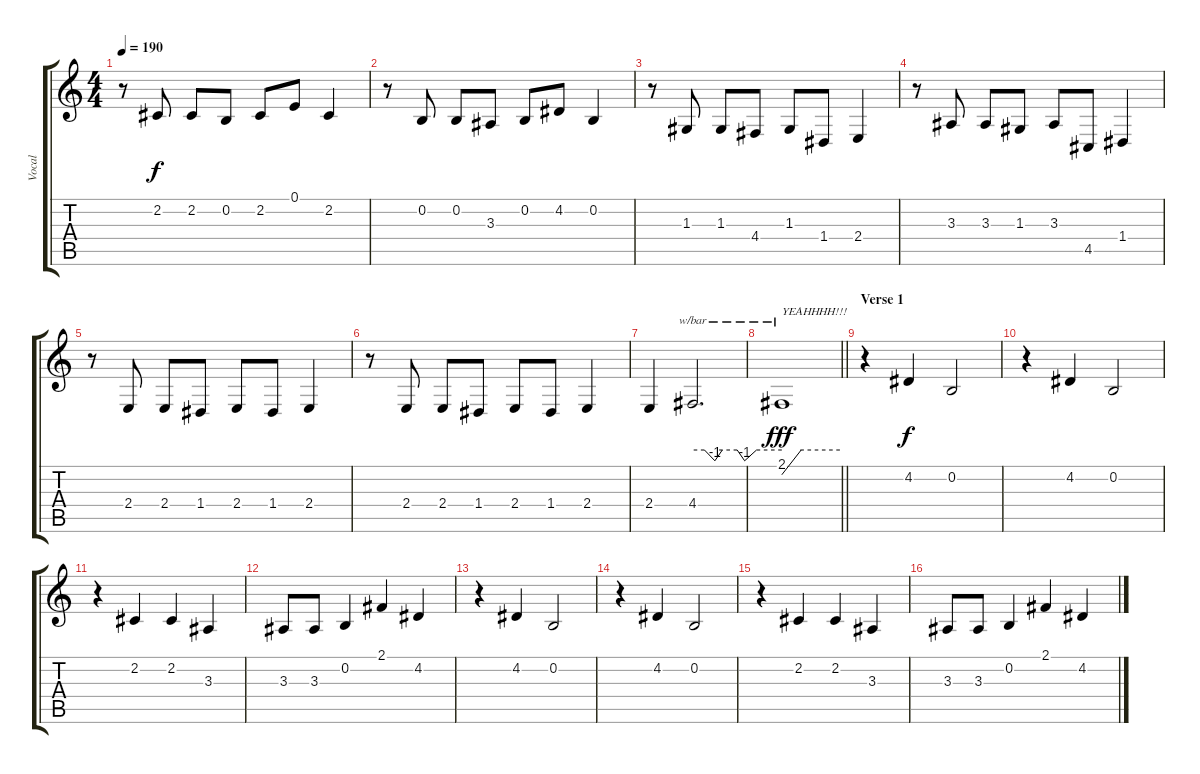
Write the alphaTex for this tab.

\track ("Vocal" "Vocal") {instrument lead2sawtooth}
\staff {score tabs}
\tuning (E4 B3 G3 D3 A2 E2) {hide}
\ts (4 4)
\tempo 190
\clef g2
\ks c
r.8{dy f} 2.2.8 2.2.8 0.2.8 2.2.8 0.1.8 2.2.4 |
r.8 0.2.8 0.2.8 3.3.8 0.2.8 4.2.8 0.2.4 |
r.8 1.3.8 1.3.8 4.4.8 1.3.8 1.4.8 2.4.4 |
r.8 3.3.8 3.3.8 1.3.8 3.3.8 4.5.8 1.4.4 |
r.8 2.4.8 2.4.8 1.4.8 2.4.8 1.4.8 2.4.4 |
r.8 2.4.8 2.4.8 1.4.8 2.4.8 1.4.8 2.4.4 |
2.4.4 4.4.2{d tbe (custom default 0 0 8 0 15 -4 20 0 30 0 35 -4 43 0 60 0)} |
\barLineRight lightlight
2.1.1{tbe (custom default 0 -24 20 0 60 0) txt "YEAHHHH!!!" dy fff} |
\section ("" "Verse 1")
r.4 4.2.4{dy f} 0.2.2 |
r.4 4.2.4 0.2.2 |
r.4 2.2.4 2.2.4 3.3.4 |
3.3.8 3.3.8 0.2.4 2.1.4 4.2.4 |
r.4 4.2.4 0.2.2 |
r.4 4.2.4 0.2.2 |
r.4 2.2.4 2.2.4 3.3.4 |
3.3.8 3.3.8 0.2.4 2.1.4 4.2.4
